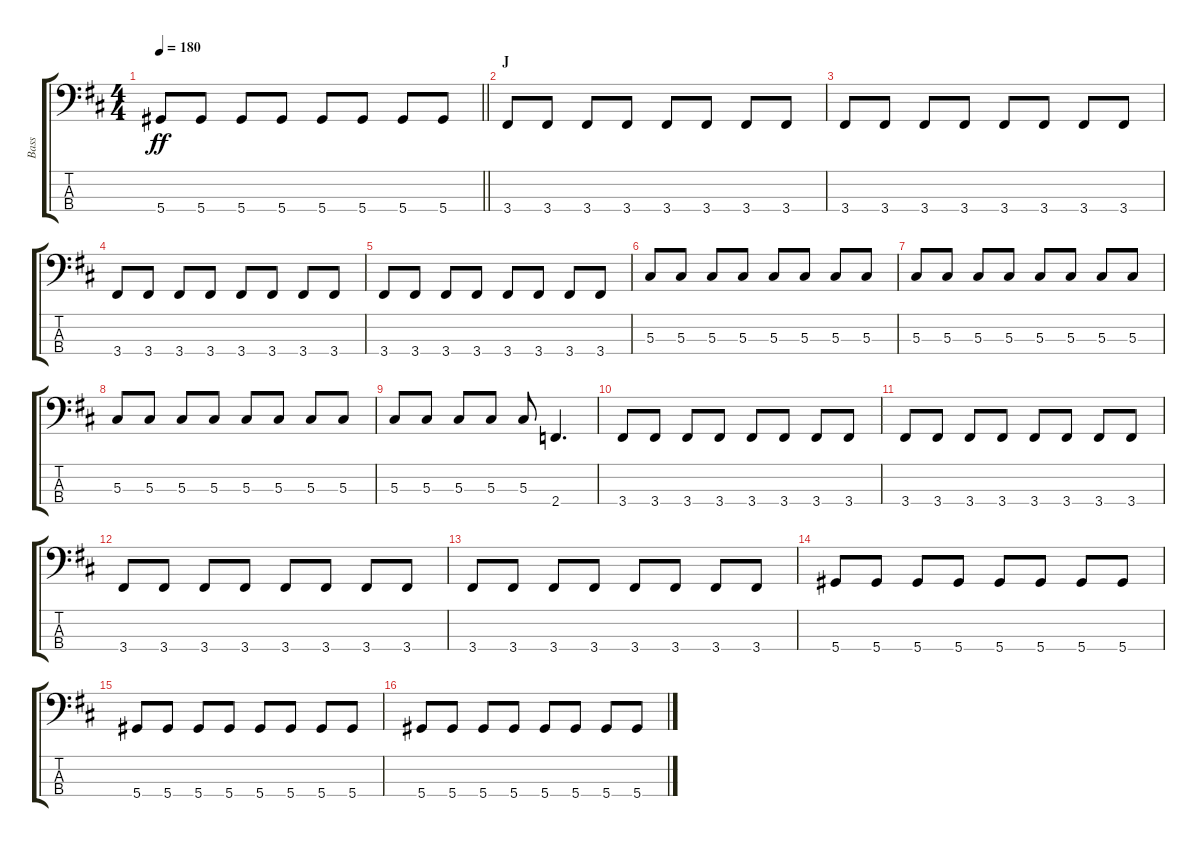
\track ("Bass" "Bass") {instrument electricbasspick}
\staff {score tabs}
\tuning (Gb2 Db2 Ab1 Eb1) {hide}
\ts (4 4)
\tempo 180
\clef f4
\barLineRight lightlight
\ks d
5.4.8{dy ff} 5.4.8 5.4.8 5.4.8 5.4.8 5.4.8 5.4.8 5.4.8 |
\section ("" "J")
3.4.8 3.4.8 3.4.8 3.4.8 3.4.8 3.4.8 3.4.8 3.4.8 |
3.4.8 3.4.8 3.4.8 3.4.8 3.4.8 3.4.8 3.4.8 3.4.8 |
3.4.8 3.4.8 3.4.8 3.4.8 3.4.8 3.4.8 3.4.8 3.4.8 |
3.4.8 3.4.8 3.4.8 3.4.8 3.4.8 3.4.8 3.4.8 3.4.8 |
5.3.8 5.3.8 5.3.8 5.3.8 5.3.8 5.3.8 5.3.8 5.3.8 |
5.3.8 5.3.8 5.3.8 5.3.8 5.3.8 5.3.8 5.3.8 5.3.8 |
5.3.8 5.3.8 5.3.8 5.3.8 5.3.8 5.3.8 5.3.8 5.3.8 |
5.3.8 5.3.8 5.3.8 5.3.8 5.3.8 2.4.4{d} |
3.4.8 3.4.8 3.4.8 3.4.8 3.4.8 3.4.8 3.4.8 3.4.8 |
3.4.8 3.4.8 3.4.8 3.4.8 3.4.8 3.4.8 3.4.8 3.4.8 |
3.4.8 3.4.8 3.4.8 3.4.8 3.4.8 3.4.8 3.4.8 3.4.8 |
3.4.8 3.4.8 3.4.8 3.4.8 3.4.8 3.4.8 3.4.8 3.4.8 |
5.4.8 5.4.8 5.4.8 5.4.8 5.4.8 5.4.8 5.4.8 5.4.8 |
5.4.8 5.4.8 5.4.8 5.4.8 5.4.8 5.4.8 5.4.8 5.4.8 |
5.4.8 5.4.8 5.4.8 5.4.8 5.4.8 5.4.8 5.4.8 5.4.8
